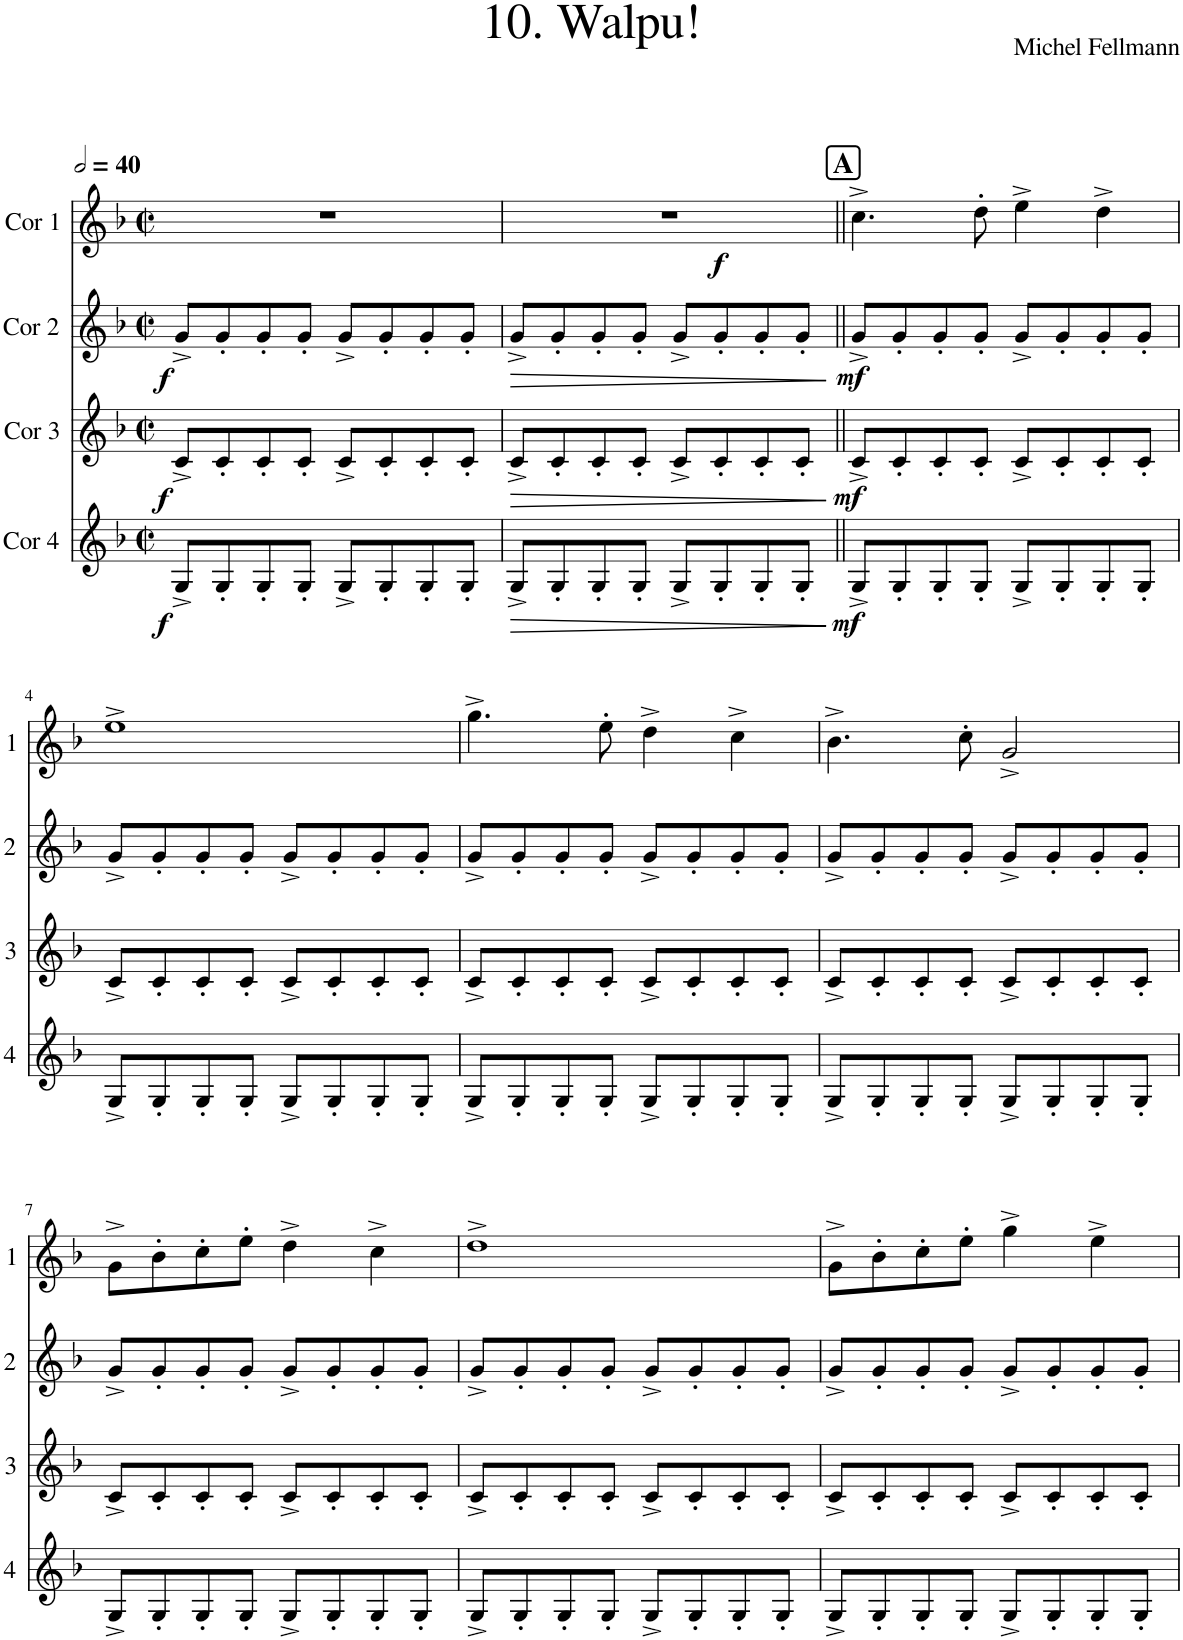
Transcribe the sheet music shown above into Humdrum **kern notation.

**kern	**dynam	**kern	**dynam	**kern	**dynam	**kern	**dynam
*part4	*part4	*part3	*part3	*part2	*part2	*part1	*part1
*staff4	*staff4	*staff3	*staff3	*staff2	*staff2	*staff1	*staff1
*I"Cor 4	*	*I"Cor 3	*	*I"Cor 2	*	*I"Cor 1	*
*clefG2	*	*clefG2	*	*clefG2	*	*clefG2	*
*Trd4c7	*	*Trd4c7	*	*Trd4c7	*	*Trd4c7	*
*k[b-]	*	*k[b-]	*	*k[b-]	*	*k[b-]	*
*M2/2	*	*M2/2	*	*M2/2	*	*M2/2	*
*met(c|)	*	*met(c|)	*	*met(c|)	*	*met(c|)	*
*MM80	*	*MM80	*	*MM80	*	*MM80	*
=1	=1	=1	=1	=1	=1	=1	=1
!	!LO:DY:b	!	!LO:DY:b	!	!LO:DY:b	!	!
8G^/L	f	8c^/L	f	8g^/L	f	1r	.
8G'/	.	8c'/	.	8g'/	.	.	.
8G'/	.	8c'/	.	8g'/	.	.	.
8G'/J	.	8c'/J	.	8g'/J	.	.	.
8G^/L	.	8c^/L	.	8g^/L	.	.	.
8G'/	.	8c'/	.	8g'/	.	.	.
8G'/	.	8c'/	.	8g'/	.	.	.
8G'/J	.	8c'/J	.	8g'/J	.	.	.
=2	=2	=2	=2	=2	=2	=2	=2
!	!LO:HP:b	!	!LO:HP:b	!	!LO:HP:b	!	!LO:DY:b
8G^/L	>	8c^/L	>	8g^/L	>	1r	f
8G'/	.	8c'/	.	8g'/	.	.	.
8G'/	.	8c'/	.	8g'/	.	.	.
8G'/J	.	8c'/J	.	8g'/J	.	.	.
8G^/L	.	8c^/L	.	8g^/L	.	.	.
8G'/	.	8c'/	.	8g'/	.	.	.
8G'/	.	8c'/	.	8g'/	.	.	.
8G'/J	.	8c'/J	.	8g'/J	.	.	.
.	]	.	]	.	]	.	.
!!LO:REH:place=s1:a:B:cj:fs=14:t=A
=3||	=3||	=3||	=3||	=3||	=3||	=3||	=3||
!	!LO:DY:b	!	!LO:DY:b	!	!LO:DY:b	!	!
8G^/L	mf	8c^/L	mf	8g^/L	mf	4.cc^\	.
8G'/	.	8c'/	.	8g'/	.	.	.
8G'/	.	8c'/	.	8g'/	.	.	.
8G'/J	.	8c'/J	.	8g'/J	.	8dd'\	.
8G^/L	.	8c^/L	.	8g^/L	.	4ee^\	.
8G'/	.	8c'/	.	8g'/	.	.	.
8G'/	.	8c'/	.	8g'/	.	4dd^\	.
8G'/J	.	8c'/J	.	8g'/J	.	.	.
!!LO:LB:g=z
=4	=4	=4	=4	=4	=4	=4	=4
8G^/L	.	8c^/L	.	8g^/L	.	1ee^	.
8G'/	.	8c'/	.	8g'/	.	.	.
8G'/	.	8c'/	.	8g'/	.	.	.
8G'/J	.	8c'/J	.	8g'/J	.	.	.
8G^/L	.	8c^/L	.	8g^/L	.	.	.
8G'/	.	8c'/	.	8g'/	.	.	.
8G'/	.	8c'/	.	8g'/	.	.	.
8G'/J	.	8c'/J	.	8g'/J	.	.	.
=5	=5	=5	=5	=5	=5	=5	=5
8G^/L	.	8c^/L	.	8g^/L	.	4.gg^\	.
8G'/	.	8c'/	.	8g'/	.	.	.
8G'/	.	8c'/	.	8g'/	.	.	.
8G'/J	.	8c'/J	.	8g'/J	.	8ee'\	.
8G^/L	.	8c^/L	.	8g^/L	.	4dd^\	.
8G'/	.	8c'/	.	8g'/	.	.	.
8G'/	.	8c'/	.	8g'/	.	4cc^\	.
8G'/J	.	8c'/J	.	8g'/J	.	.	.
=6	=6	=6	=6	=6	=6	=6	=6
8G^/L	.	8c^/L	.	8g^/L	.	4.b-^\	.
8G'/	.	8c'/	.	8g'/	.	.	.
8G'/	.	8c'/	.	8g'/	.	.	.
8G'/J	.	8c'/J	.	8g'/J	.	8cc'\	.
8G^/L	.	8c^/L	.	8g^/L	.	2g^/	.
8G'/	.	8c'/	.	8g'/	.	.	.
8G'/	.	8c'/	.	8g'/	.	.	.
8G'/J	.	8c'/J	.	8g'/J	.	.	.
!!LO:LB:g=z
=7	=7	=7	=7	=7	=7	=7	=7
8G^/L	.	8c^/L	.	8g^/L	.	8g^\L	.
8G'/	.	8c'/	.	8g'/	.	8b-'\	.
8G'/	.	8c'/	.	8g'/	.	8cc'\	.
8G'/J	.	8c'/J	.	8g'/J	.	8ee'\J	.
8G^/L	.	8c^/L	.	8g^/L	.	4dd^\	.
8G'/	.	8c'/	.	8g'/	.	.	.
8G'/	.	8c'/	.	8g'/	.	4cc^\	.
8G'/J	.	8c'/J	.	8g'/J	.	.	.
=8	=8	=8	=8	=8	=8	=8	=8
8G^/L	.	8c^/L	.	8g^/L	.	1dd^	.
8G'/	.	8c'/	.	8g'/	.	.	.
8G'/	.	8c'/	.	8g'/	.	.	.
8G'/J	.	8c'/J	.	8g'/J	.	.	.
8G^/L	.	8c^/L	.	8g^/L	.	.	.
8G'/	.	8c'/	.	8g'/	.	.	.
8G'/	.	8c'/	.	8g'/	.	.	.
8G'/J	.	8c'/J	.	8g'/J	.	.	.
=9	=9	=9	=9	=9	=9	=9	=9
8G^/L	.	8c^/L	.	8g^/L	.	8g^\L	.
8G'/	.	8c'/	.	8g'/	.	8b-'\	.
8G'/	.	8c'/	.	8g'/	.	8cc'\	.
8G'/J	.	8c'/J	.	8g'/J	.	8ee'\J	.
8G^/L	.	8c^/L	.	8g^/L	.	4gg^\	.
8G'/	.	8c'/	.	8g'/	.	.	.
8G'/	.	8c'/	.	8g'/	.	4ee^\	.
8G'/J	.	8c'/J	.	8g'/J	.	.	.
=	=	=	=	=	=	=	=
*-	*-	*-	*-	*-	*-	*-	*-
